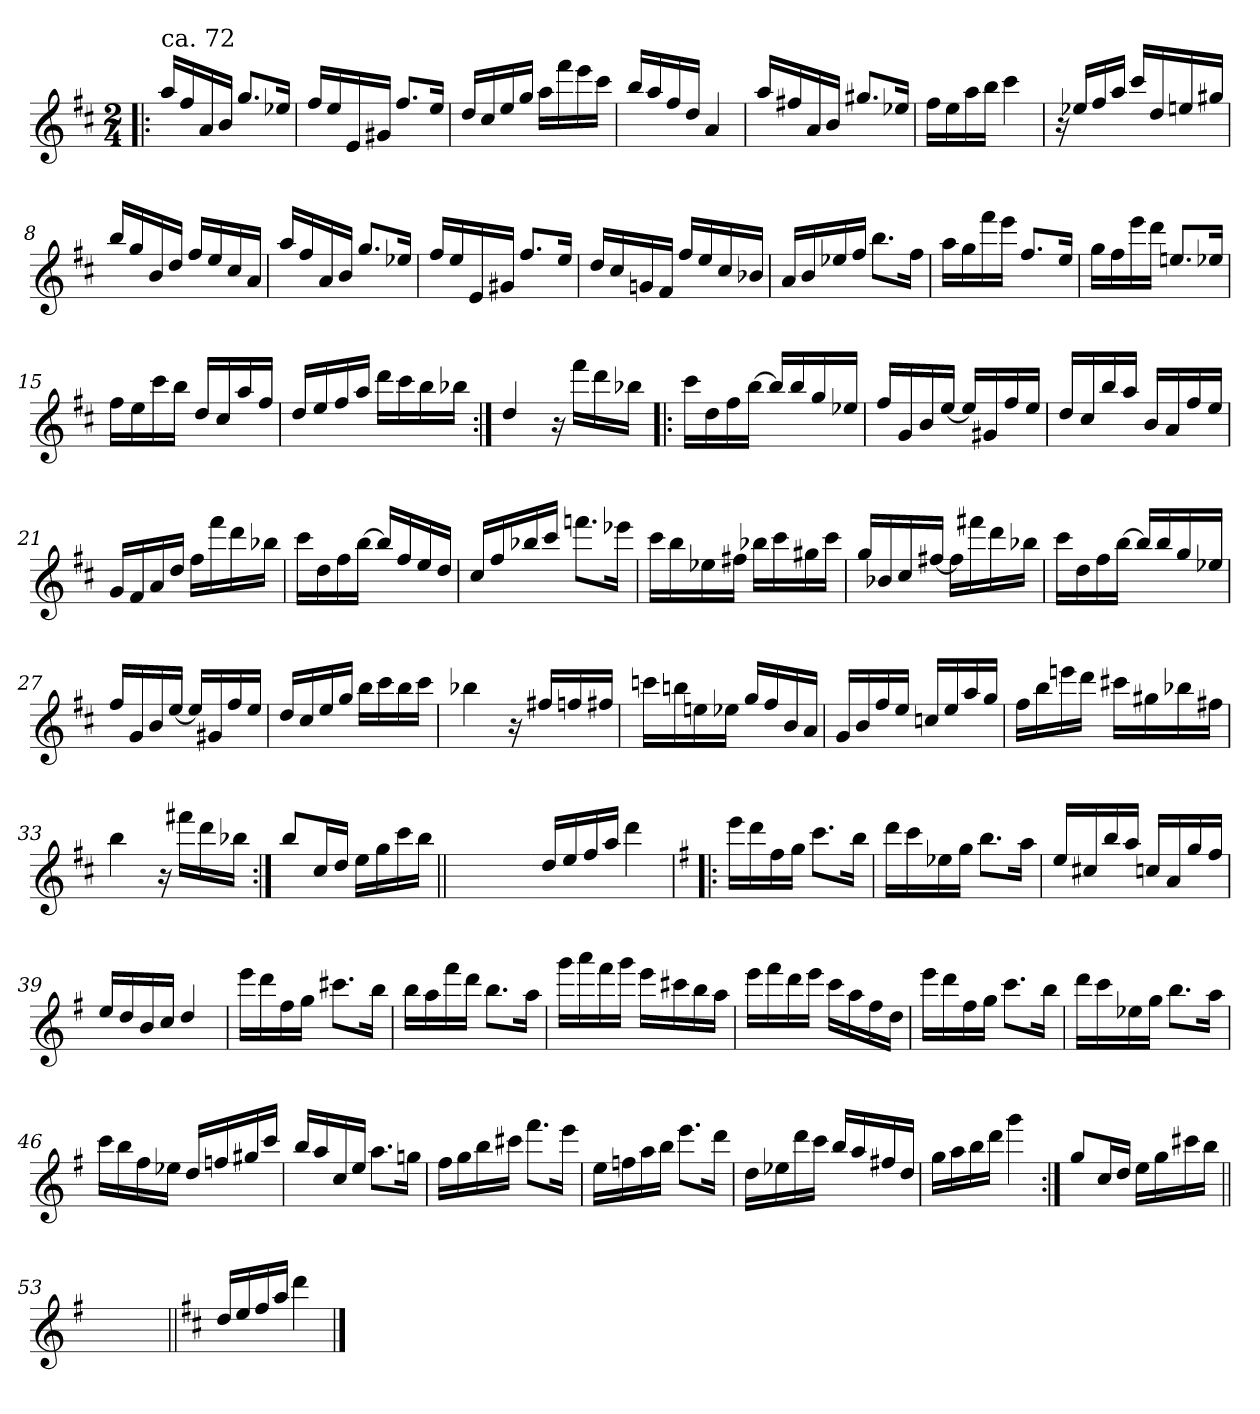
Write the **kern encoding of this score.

**kern
*part1
*staff1
*clefG2
*k[f#c#]
*D:
*M2/4
=1!|:
!LO:TX:a:t=ca. 72
16aa/LL
16ff#/
16a/
16b/JJ
8.gg/L
16ee-X/Jk
=2
16ff#/LL
16ee/
16e/
16g#X/JJ
8.ff#/L
16ee/Jk
=3
16dd/LL
16cc#/
16ee/
16gg/JJ
16aa\LL
16fff#\
16eee\
16ccc#\JJ
=4
16bb/LL
16aa/
16ff#/
16dd/JJ
4a/
!!LO:LB:g=z
=5
16aa/LL
16ff#X/
16a/
16b/JJ
8.gg#X/L
16ee-X/Jk
=6
16ff#\LL
16ee\
16aa\
16bb\JJ
4ccc#\
=7
16r
16ee-X/LL
16ff#/
16aa/JJ
16ccc#/LL
16dd/
16een/
16gg#X/JJ
=8
16bb/LL
16gg/
16b/
16dd/JJ
16ff#/LL
16ee/
16cc#/
16a/JJ
!!LO:LB:g=z
=9
16aa/LL
16ff#/
16a/
16b/JJ
8.gg/L
16ee-X/Jk
=10
16ff#/LL
16ee/
16e/
16g#X/JJ
8.ff#/L
16ee/Jk
=11
16dd/LL
16cc#/
16gn/
16f#/JJ
16ff#/LL
16ee/
16cc#/
16b-X/JJ
=12
16a/LL
16b/
16ee-X/
16ff#/JJ
8.bb\L
16ff#\Jk
!!LO:LB:g=z
=13
16aa\LL
16gg\
16fff#\
16eee\JJ
8.ff#/L
16ee/Jk
=14
16gg\LL
16ff#\
16eee\
16ddd\JJ
8.een/L
16ee-X/Jk
=15
16ff#\LL
16ee\
16ccc#\
16bb\JJ
16dd/LL
16cc#/
16aa/
16ff#/JJ
=16
16dd/LL
16ee/
16ff#/
16aa/JJ
16ddd\LL
16ccc#\
16bb\
16bb-X\JJ
!!LO:LB:g=z
=17:|!
4dd/
16r
16fff#\LL
16ddd\
16bb-X\JJ
=18!|:
16ccc#\LL
16dd\
16ff#\
[>16bb\JJ
16bb/LL]
16bb/
16gg/
16ee-X/JJ
=19
16ff#/LL
16g/
16b/
[<16ee/JJ
16ee/LL]
16g#X/
16ff#/
16ee/JJ
=20
16dd/LL
16cc#/
16bb/
16aa/JJ
16b/LL
16a/
16ff#/
16ee/JJ
!!LO:LB:g=z
=21
16g/LL
16f#/
16a/
16dd/JJ
16ff#\LL
16fff#\
16ddd\
16bb-X\JJ
=22
16ccc#\LL
16dd\
16ff#\
[>16bb\JJ
16bb/LL]
16ff#/
16ee/
16dd/JJ
=23
16cc#/LL
16ff#/
16bb-X/
16ccc#/JJ
8.fffn\L
16eee-X\Jk
=24
16ccc#\LL
16bb\
16ee-X\
16ff#X\JJ
16bb-X\LL
16ccc#\
16gg#X\
16ccc#\JJ
!!LO:LB:g=z
=25
16gg/LL
16b-X/
16cc#/
[>16ff#X/JJ
16ff#\LL]
16fff#X\
16ddd\
16bb-X\JJ
=26
16ccc#\LL
16dd\
16ff#\
[>16bb\JJ
16bb/LL]
16bb/
16gg/
16ee-X/JJ
=27
16ff#/LL
16g/
16b/
[<16ee/JJ
16ee/LL]
16g#X/
16ff#/
16ee/JJ
=28
16dd/LL
16cc#/
16ee/
16gg/JJ
16bb\LL
16ccc#\
16bb\
16ccc#\JJ
!!LO:LB:g=z
=29
4bb-X\
16r
16ff#X/LL
16ffn/
16ff#X/JJ
=30
16cccn\LL
16bbn\
16een\
16ee-X\JJ
16gg/LL
16ff#/
16b/
16a/JJ
=31
16g/LL
16b/
16ff#/
16ee/JJ
16ccn/LL
16ee/
16aa/
16gg/JJ
=32
16ff#\LL
16bb\
16eeen\
16ddd\JJ
16ccc#X\LL
16gg#X\
16bb-X\
16ff#X\JJ
!!LO:LB:g=z
=33
4bb\
16r
16fff#X\LL
16ddd\
16bb-X\JJ
=34:|!
8bb/L
16cc#/L
16dd/JJ
16ee\LL
16gg\
16ccc#\
16bb\JJ
=34X341||
2ryy
!!LO:PB:g=z
=35-
16dd/LL
16ee/
16ff#/
16aa/JJ
4ddd\
=36!|:
*k[f#]
*G:
16eee\LL
16ddd\
16ff#\
16gg\JJ
8.ccc\L
16bb\Jk
=37
16ddd\LL
16ccc\
16ee-X\
16gg\JJ
8.bb\L
16aa\Jk
=38
16ee/LL
16cc#X/
16bb/
16aa/JJ
16ccn/LL
16a/
16gg/
16ff#/JJ
!!LO:LB:g=z
=39
16ee/LL
16dd/
16b/
16cc/JJ
4dd/
=40
16eee\LL
16ddd\
16ff#\
16gg\JJ
8.ccc#X\L
16bb\Jk
=41
16bb\LL
16aa\
16fff#\
16ddd\JJ
8.bb\L
16aa\Jk
=42
16ggg\LL
16aaa\
16fff#\
16ggg\JJ
16eee\LL
16ccc#X\
16bb\
16aa\JJ
!!LO:LB:g=z
=43
16eee\LL
16fff#\
16ddd\
16eee\JJ
16ccc\LL
16aa\
16ff#\
16dd\JJ
=44
16eee\LL
16ddd\
16ff#\
16gg\JJ
8.ccc\L
16bb\Jk
=45
16ddd\LL
16ccc\
16ee-X\
16gg\JJ
8.bb\L
16aa\Jk
=46
16ccc\LL
16bb\
16ff#\
16ee-X\JJ
16dd/LL
16ffn/
16gg#X/
16ccc/JJ
!!LO:LB:g=z
=47
16bb/LL
16aa/
16cc/
16ee/JJ
8.aa\L
16ggn\Jk
=48
16ff#\LL
16gg\
16bb\
16ccc#X\JJ
8.fff#\L
16eee\Jk
=49
16ee\LL
16ffn\
16aa\
16bb\JJ
8.eee\L
16ddd\Jk
=50
16dd\LL
16ee-X\
16ddd\
16ccc\JJ
16bb/LL
16aa/
16ff#X/
16dd/JJ
!!LO:LB:g=z
=51
16gg\LL
16aa\
16bb\
16ddd\JJ
4ggg\
=52:|!
8gg/L
16cc/L
16dd/JJ
16ee\LL
16gg\
16ccc#X\
16bb\JJ
=53||
2ryy
=54||
*k[f#c#]
*D:
16dd/LL
16ee/
16ff#/
16aa/JJ
4ddd\
==
*-
